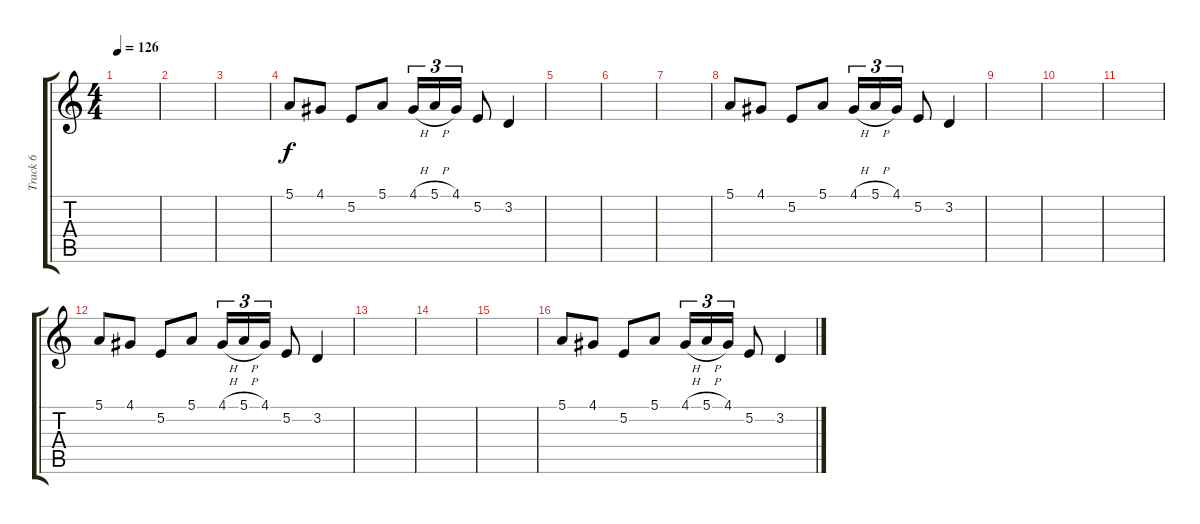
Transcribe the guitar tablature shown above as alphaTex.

\track ("Track 6" "Track 6") {instrument fx4atmosphere}
\staff {score tabs}
\tuning (E4 B3 G3 D3 A2 E2) {hide}
\ts (4 4)
\tempo 126
\clef g2
\ks c
|
|
|
5.1.8 4.1.8 5.2.8 5.1.8 4.1{h}.16{tu (3 2)} 5.1{h}.16{tu (3 2)} 4.1.16{tu (3 2)} 5.2.8 3.2.4 |
|
|
|
5.1.8 4.1.8 5.2.8 5.1.8 4.1{h}.16{tu (3 2)} 5.1{h}.16{tu (3 2)} 4.1.16{tu (3 2)} 5.2.8 3.2.4 |
|
|
|
5.1.8 4.1.8 5.2.8 5.1.8 4.1{h}.16{tu (3 2)} 5.1{h}.16{tu (3 2)} 4.1.16{tu (3 2)} 5.2.8 3.2.4 |
|
|
|
5.1.8 4.1.8 5.2.8 5.1.8 4.1{h}.16{tu (3 2)} 5.1{h}.16{tu (3 2)} 4.1.16{tu (3 2)} 5.2.8 3.2.4
